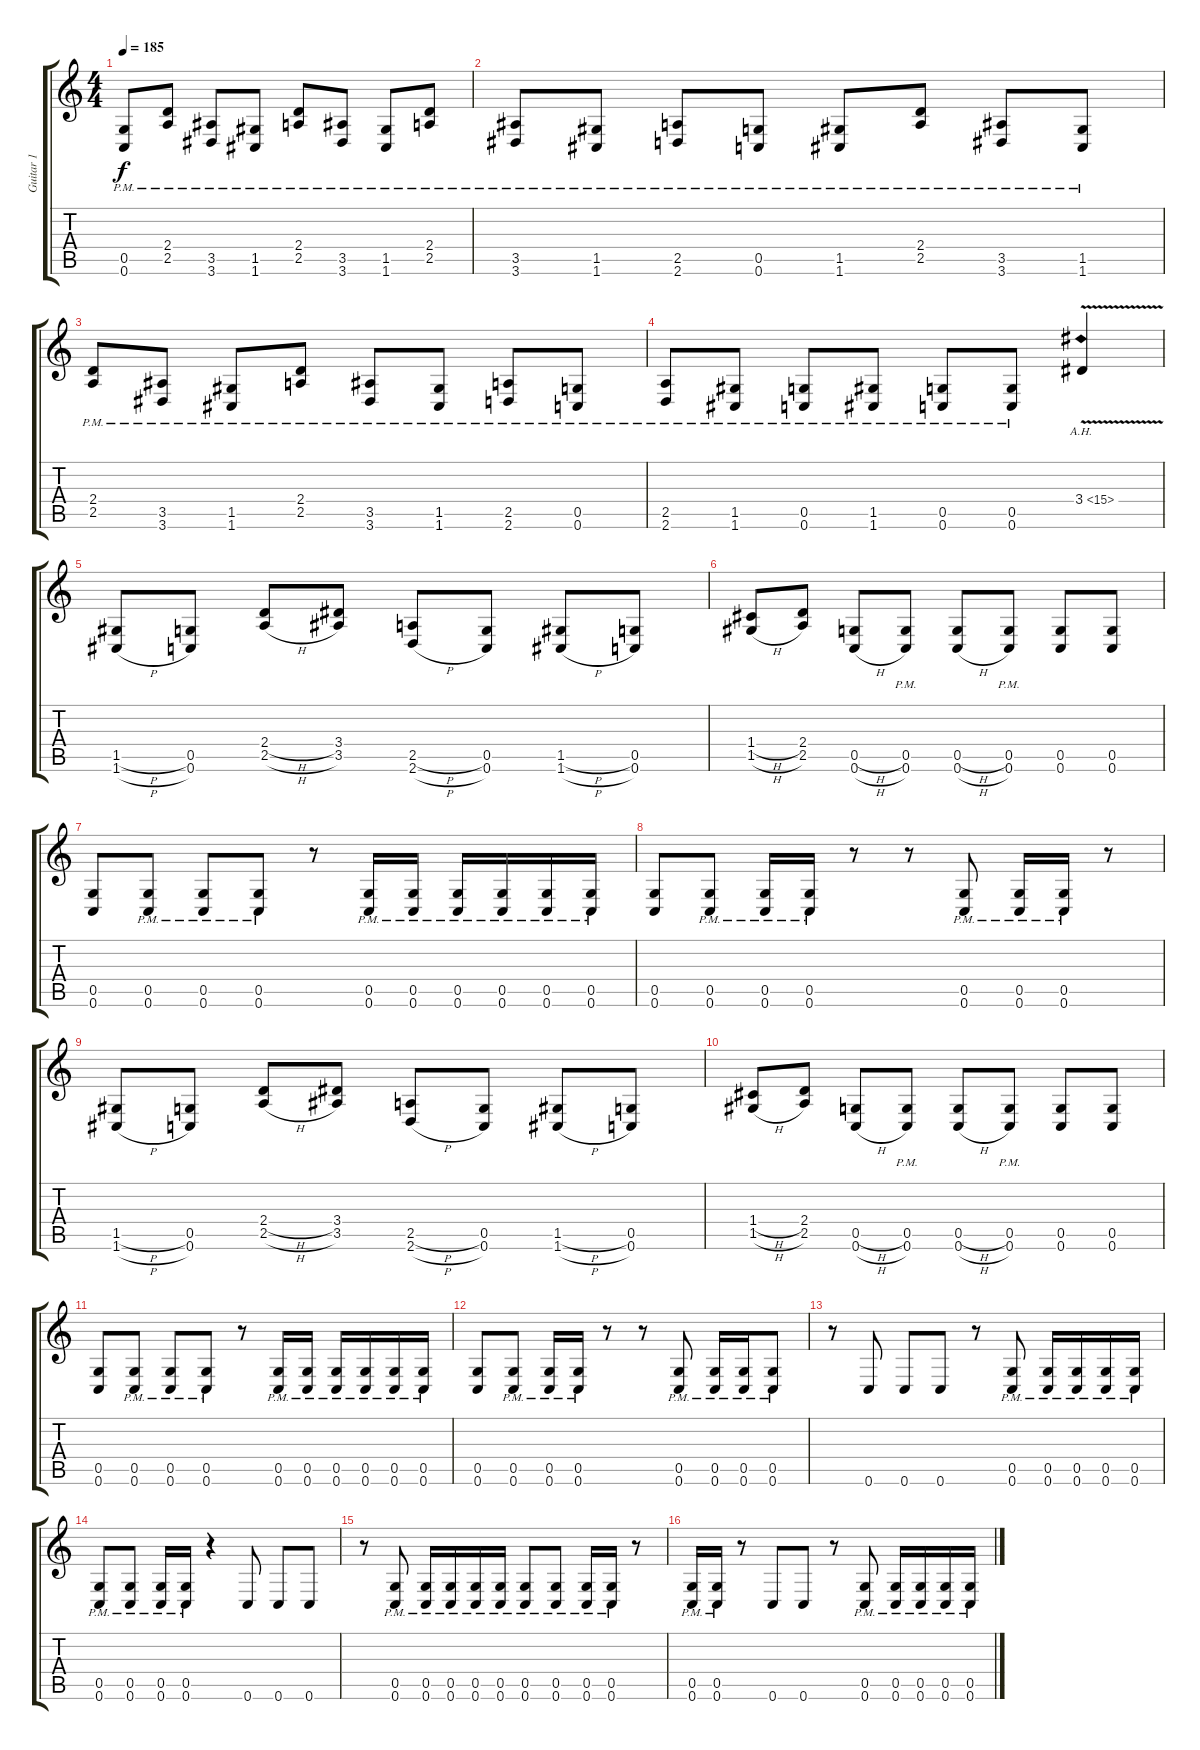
\track ("Guitar 1" "Guitar 1") {instrument distortionguitar}
\staff {score tabs}
\tuning (D4 A3 F3 C3 G2 C2) {hide}
\ts (4 4)
\tempo 185
\clef g2
\ks c
(0.5{pm} 0.6{pm}).8{dy f} (2.4{pm} 2.5{pm}).8 (3.5{pm} 3.6{pm}).8 (1.5{pm} 1.6{pm}).8 (2.4{pm} 2.5{pm}).8 (3.5{pm} 3.6{pm}).8 (1.5{pm} 1.6{pm}).8 (2.4{pm} 2.5{pm}).8 |
(3.5{pm} 3.6{pm}).8 (1.5{pm} 1.6{pm}).8 (2.5{pm} 2.6{pm}).8 (0.5{pm} 0.6{pm}).8 (1.5{pm} 1.6{pm}).8 (2.4{pm} 2.5{pm}).8 (3.5{pm} 3.6{pm}).8 (1.5{pm} 1.6{pm}).8 |
(2.4{pm} 2.5{pm}).8 (3.5{pm} 3.6{pm}).8 (1.5{pm} 1.6{pm}).8 (2.4{pm} 2.5{pm}).8 (3.5{pm} 3.6{pm}).8 (1.5{pm} 1.6{pm}).8 (2.5{pm} 2.6{pm}).8 (0.5{pm} 0.6{pm}).8 |
(2.5{pm} 2.6{pm}).8 (1.5{pm} 1.6{pm}).8 (0.5{pm} 0.6{pm}).8 (1.5{pm} 1.6{pm}).8 (0.5{pm} 0.6{pm}).8 (0.5 0.6{pm}).8 3.4{ah 12 v}.4 |
(1.5{h} 1.6{h}).8 (0.5 0.6).8 (2.4{h} 2.5{h}).8 (3.4 3.5).8 (2.5{h} 2.6{h}).8 (0.5 0.6).8 (1.5{h} 1.6{h}).8 (0.5 0.6).8 |
(1.4{h} 1.5{h}).8 (2.4 2.5).8 (0.5{h} 0.6{h}).8 (0.5{pm} 0.6{pm}).8 (0.5{h} 0.6{h}).8 (0.5{pm} 0.6{pm}).8 (0.5 0.6).8 (0.5 0.6).8 |
(0.5 0.6).8 (0.5{pm} 0.6{pm}).8 (0.5{pm} 0.6{pm}).8 (0.5{pm} 0.6{pm}).8 r.8 (0.5{pm} 0.6{pm}).16 (0.5{pm} 0.6{pm}).16 (0.5{pm} 0.6{pm}).16 (0.5{pm} 0.6{pm}).16 (0.5{pm} 0.6{pm}).16 (0.5{pm} 0.6{pm}).16 |
(0.5 0.6).8 (0.5{pm} 0.6{pm}).8 (0.5{pm} 0.6{pm}).16 (0.5{pm} 0.6{pm}).16 r.8 r.8 (0.5{pm} 0.6{pm}).8 (0.5{pm} 0.6{pm}).16 (0.5{pm} 0.6{pm}).16 r.8 |
(1.5{h} 1.6{h}).8 (0.5 0.6).8 (2.4{h} 2.5{h}).8 (3.4 3.5).8 (2.5{h} 2.6{h}).8 (0.5 0.6).8 (1.5{h} 1.6{h}).8 (0.5 0.6).8 |
(1.4{h} 1.5{h}).8 (2.4 2.5).8 (0.5{h} 0.6{h}).8 (0.5{pm} 0.6{pm}).8 (0.5{h} 0.6{h}).8 (0.5{pm} 0.6{pm}).8 (0.5 0.6).8 (0.5 0.6).8 |
(0.5 0.6).8 (0.5{pm} 0.6{pm}).8 (0.5{pm} 0.6{pm}).8 (0.5{pm} 0.6{pm}).8 r.8 (0.5{pm} 0.6{pm}).16 (0.5{pm} 0.6{pm}).16 (0.5{pm} 0.6{pm}).16 (0.5{pm} 0.6{pm}).16 (0.5{pm} 0.6{pm}).16 (0.5{pm} 0.6{pm}).16 |
(0.5 0.6).8 (0.5{pm} 0.6{pm}).8 (0.5{pm} 0.6{pm}).16 (0.5{pm} 0.6{pm}).16 r.8 r.8 (0.5{pm} 0.6{pm}).8 (0.5{pm} 0.6{pm}).16 (0.5{pm} 0.6{pm}).16 (0.5 0.6{pm}).8 |
r.8 0.6.8 0.6.8 0.6.8 r.8 (0.5{pm} 0.6{pm}).8 (0.5{pm} 0.6{pm}).16 (0.5{pm} 0.6{pm}).16 (0.5{pm} 0.6{pm}).16 (0.5{pm} 0.6{pm}).16 |
(0.5{pm} 0.6{pm}).8 (0.5{pm} 0.6{pm}).8 (0.5{pm} 0.6{pm}).16 (0.5{pm} 0.6{pm}).16 r.4 0.6.8 0.6.8 0.6.8 |
r.8 (0.5{pm} 0.6{pm}).8 (0.5{pm} 0.6{pm}).16 (0.5{pm} 0.6{pm}).16 (0.5{pm} 0.6{pm}).16 (0.5{pm} 0.6{pm}).16 (0.5{pm} 0.6{pm}).8 (0.5{pm} 0.6{pm}).8 (0.5{pm} 0.6{pm}).16 (0.5{pm} 0.6{pm}).16 r.8 |
(0.5{pm} 0.6{pm}).16 (0.5{pm} 0.6{pm}).16 r.8 0.6.8 0.6.8 r.8 (0.5{pm} 0.6{pm}).8 (0.5{pm} 0.6{pm}).16 (0.5{pm} 0.6{pm}).16 (0.5{pm} 0.6{pm}).16 (0.5{pm} 0.6{pm}).16
